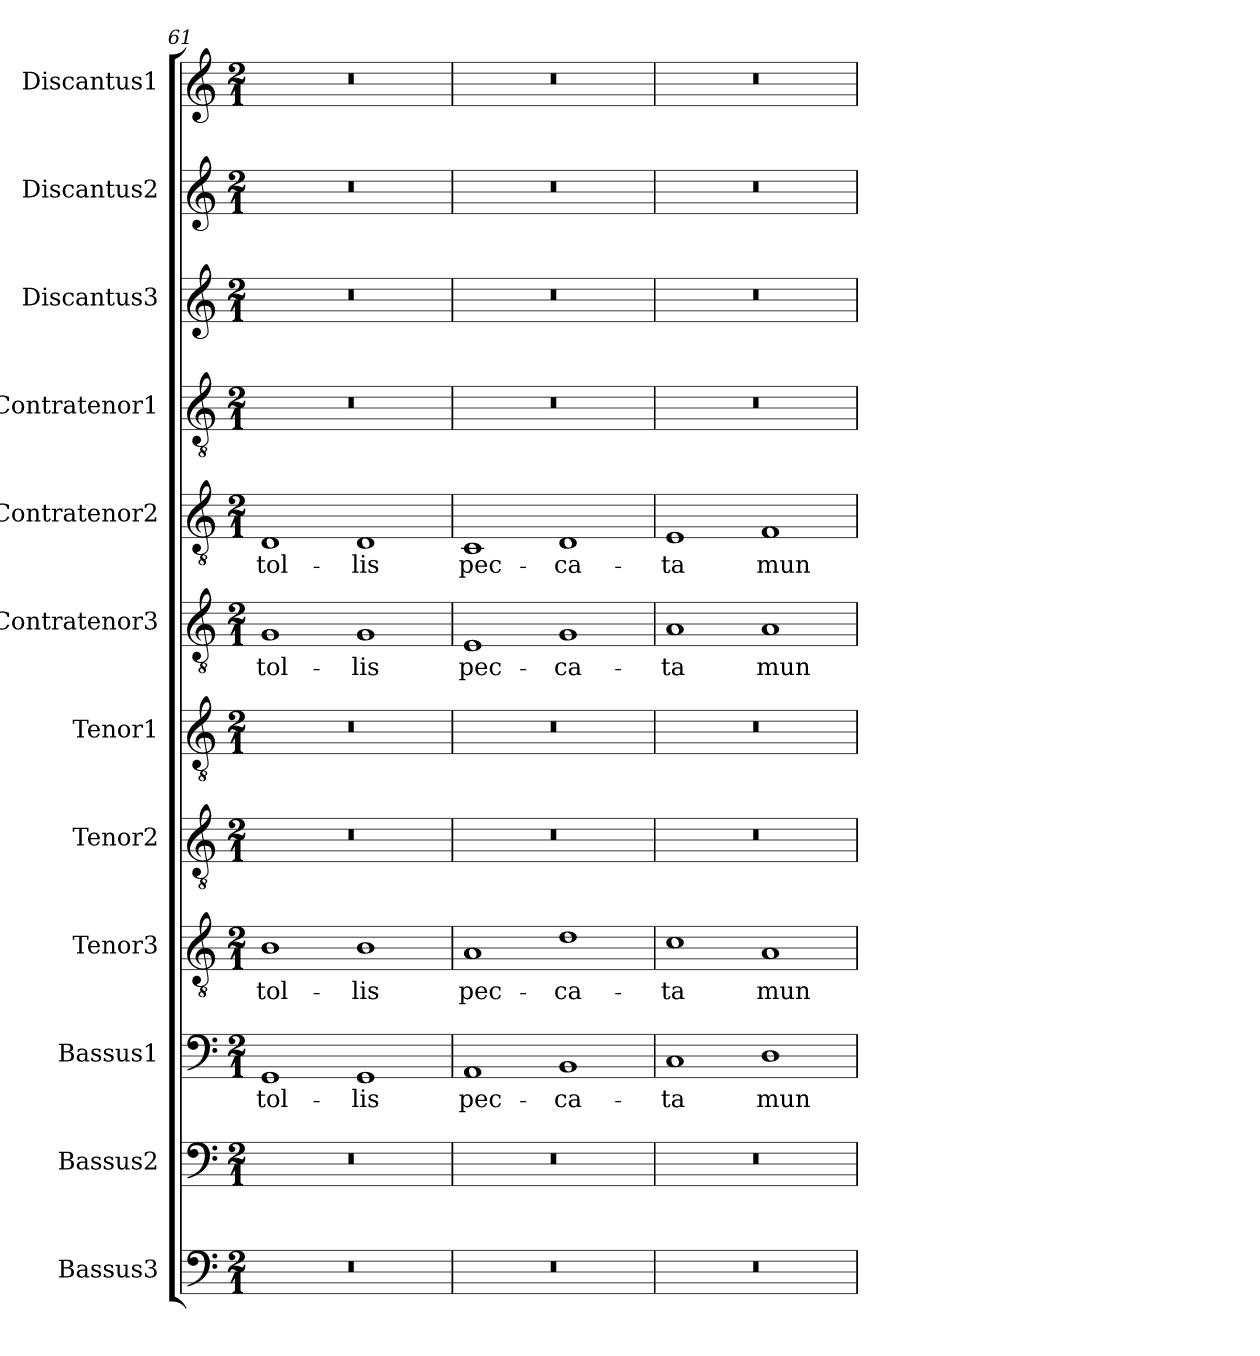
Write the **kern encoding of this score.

**kern	**kern	**kern	**text	**kern	**text	**kern	**kern	**kern	**text	**kern	**text	**kern	**kern	**kern	**kern
*part12	*part11	*part10	*part10	*part9	*part9	*part8	*part7	*part6	*part6	*part5	*part5	*part4	*part3	*part2	*part1
*staff12	*staff11	*staff10	*staff10	*staff9	*staff9	*staff8	*staff7	*staff6	*staff6	*staff5	*staff5	*staff4	*staff3	*staff2	*staff1
*I"Bassus3	*I"Bassus2	*I"Bassus1	*	*I"Tenor3	*	*I"Tenor2	*I"Tenor1	*I"Contratenor3	*	*I"Contratenor2	*	*I"Contratenor1	*I"Discantus3	*I"Discantus2	*I"Discantus1
*I'B3	*I'B2	*I'B1	*	*I'T3	*	*I'T2	*I'T1	*I'Ct3	*	*I'Ct2	*	*I'Ct1	*I'D3	*I'D2	*I'D1
*clefF4	*clefF4	*clefF4	*	*clefGv2	*	*clefGv2	*clefGv2	*clefGv2	*	*clefGv2	*	*clefGv2	*clefG2	*clefG2	*clefG2
*k[]	*k[]	*k[]	*	*k[]	*	*k[]	*k[]	*k[]	*	*k[]	*	*k[]	*k[]	*k[]	*k[]
*M2/1	*M2/1	*M2/1	*	*M2/1	*	*M2/1	*M2/1	*M2/1	*	*M2/1	*	*M2/1	*M2/1	*M2/1	*M2/1
=61	=61	=61	=61	=61	=61	=61	=61	=61	=61	=61	=61	=61	=61	=61	=61
0r	0r	1GG	tol-	1B	tol-	0r	0r	1G	tol-	1D	tol-	0r	0r	0r	0r
.	.	1GG	-lis	1B	-lis	.	.	1G	-lis	1D	-lis	.	.	.	.
=62	=62	=62	=62	=62	=62	=62	=62	=62	=62	=62	=62	=62	=62	=62	=62
0r	0r	1AA	pec-	1A	pec-	0r	0r	1E	pec-	1C	pec-	0r	0r	0r	0r
.	.	1BB	-ca-	1d	-ca-	.	.	1G	-ca-	1D	-ca-	.	.	.	.
=63	=63	=63	=63	=63	=63	=63	=63	=63	=63	=63	=63	=63	=63	=63	=63
0r	0r	1C	-ta	1c	-ta	0r	0r	1A	-ta	1E	-ta	0r	0r	0r	0r
.	.	1D	mun-	1A	mun-	.	.	1A	mun-	1F	mun-	.	.	.	.
=	=	=	=	=	=	=	=	=	=	=	=	=	=	=	=
*-	*-	*-	*-	*-	*-	*-	*-	*-	*-	*-	*-	*-	*-	*-	*-
